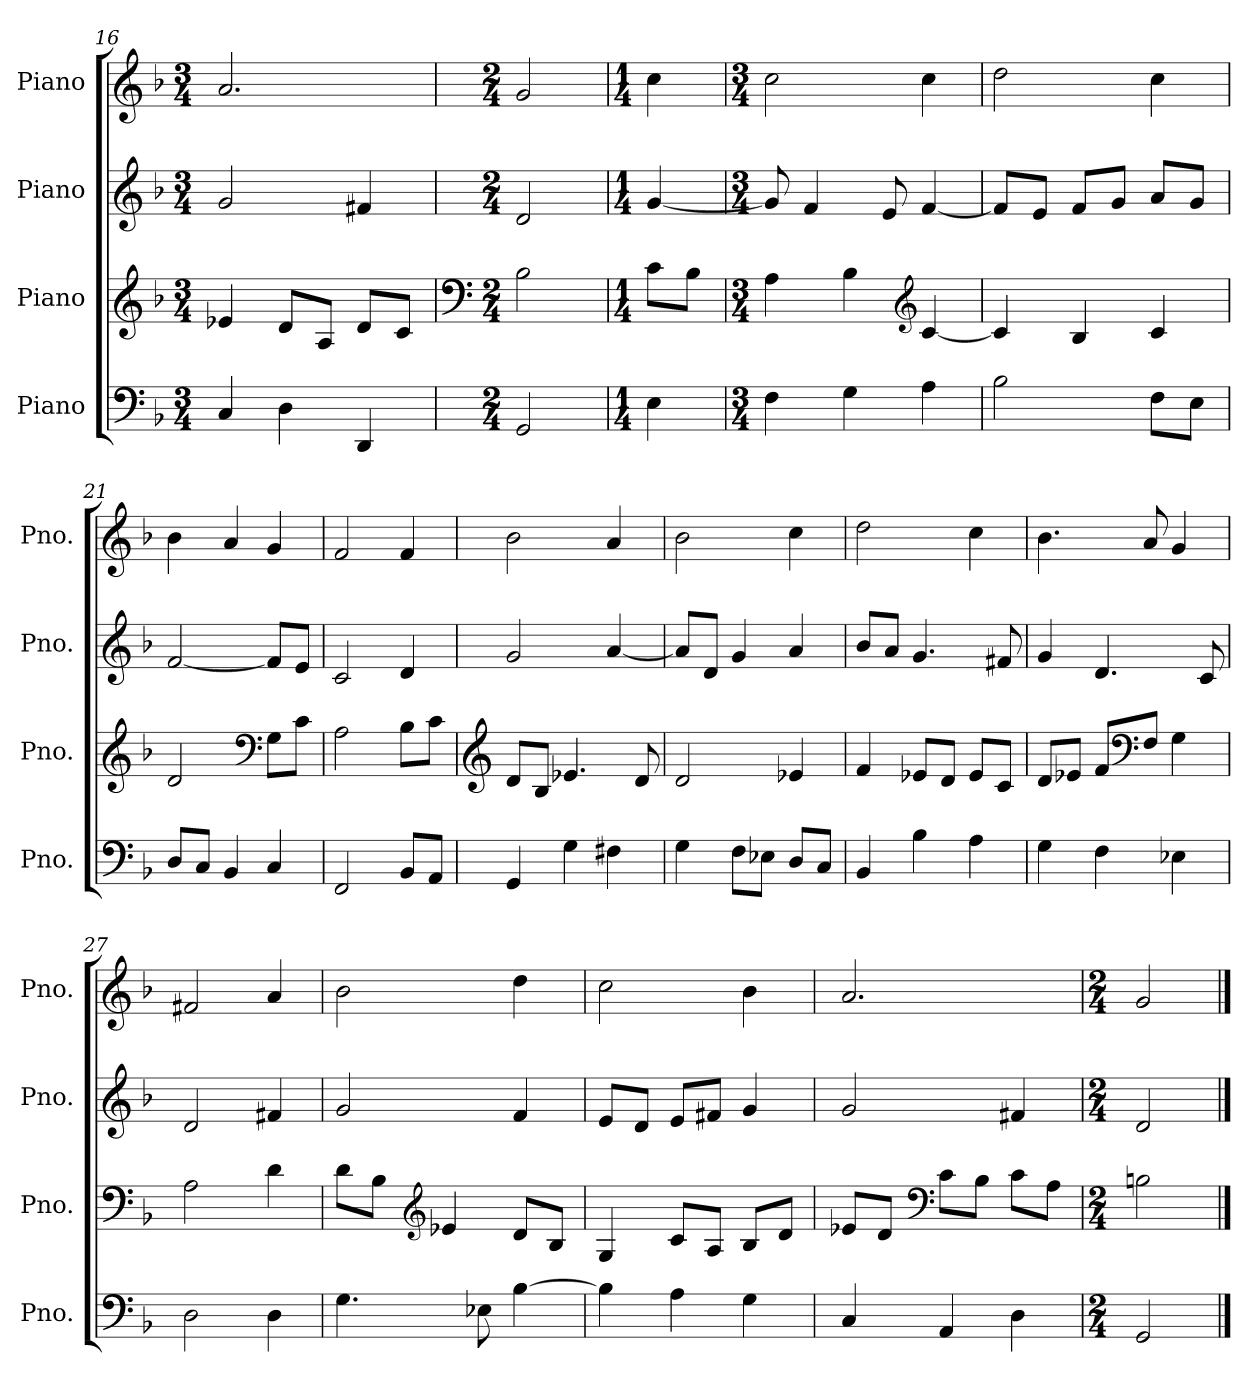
**kern	**kern	**kern	**kern
*part4	*part3	*part2	*part1
*staff4	*staff3	*staff2	*staff1
*I"Piano	*I"Piano	*I"Piano	*I"Piano
*I'Pno.	*I'Pno.	*I'Pno.	*I'Pno.
*clefF4	*clefG2	*clefG2	*clefG2
*k[b-]	*k[b-]	*k[b-]	*k[b-]
*M3/4	*M3/4	*M3/4	*M3/4
=16	=16	=16	=16
4C/	4e-X/	2g/	2.a/
4D\	8d/L	.	.
.	8A/J	.	.
4DD/	8d/L	4f#X/	.
.	8c/J	.	.
=17	=17	=17	=17
*	*clefF4	*	*
*M2/4	*M2/4	*M2/4	*M2/4
2GG/	2B-\	2d/	2g/
=18	=18	=18	=18
*M1/4	*M1/4	*M1/4	*M1/4
4E\	8c\L	[4g/	4cc\
.	8B-\J	.	.
!!LO:PB:g=z
=19	=19	=19	=19
*M3/4	*M3/4	*M3/4	*M3/4
4F\	4A\	8g/]	2cc\
.	.	4f/	.
4G\	4B-\	.	.
.	.	8e/	.
*	*clefG2	*	*
4A\	[4c/	[4f/	4cc\
=20	=20	=20	=20
2B-\	4c/]	8f/L]	2dd\
.	.	8e/J	.
.	4B-/	8f/L	.
.	.	8g/J	.
8F\L	4c/	8a/L	4cc\
8E\J	.	8g/J	.
=21	=21	=21	=21
8D/L	2d/	[2f/	4b-\
8C/J	.	.	.
4BB-/	.	.	4a/
*	*clefF4	*	*
4C/	8G\L	8f/L]	4g/
.	8c\J	8e/J	.
=22	=22	=22	=22
2FF/	2A\	2c/	2f/
8BB-/L	8B-\L	4d/	4f/
8AA/J	8c\J	.	.
=23	=23	=23	=23
*	*clefG2	*	*
4GG/	8d/L	2g/	2b-\
.	8B-/J	.	.
4G\	4.e-X/	.	.
4F#X\	.	[4a/	4a/
.	8d/	.	.
=24	=24	=24	=24
4G\	2d/	8a/L]	2b-\
.	.	8d/J	.
8F\L	.	4g/	.
8E-X\J	.	.	.
8D/L	4e-X/	4a/	4cc\
8C/J	.	.	.
!!LO:LB:g=z
=25	=25	=25	=25
4BB-/	4f/	8b-/L	2dd\
.	.	8a/J	.
4B-\	8e-X/L	4.g/	.
.	8d/J	.	.
4A\	8e-/L	.	4cc\
.	8c/J	8f#X/	.
=26	=26	=26	=26
4G\	8d/L	4g/	4.b-\
.	8e-X/J	.	.
4F\	8f/L	4.d/	.
*	*clefF4	*	*
.	8F/J	.	8a/
4E-X\	4G\	.	4g/
.	.	8c/	.
=27	=27	=27	=27
2D\	2A\	2d/	2f#X/
4D\	4d\	4f#X/	4a/
=28	=28	=28	=28
4.G\	8d\L	2g/	2b-\
.	8B-\J	.	.
*	*clefG2	*	*
.	4e-X/	.	.
8E-X\	.	.	.
[4B-\	8d/L	4f/	4dd\
.	8B-/J	.	.
=29	=29	=29	=29
4B-\]	4G/	8e/L	2cc\
.	.	8d/J	.
4A\	8c/L	8e/L	.
.	8A/J	8f#X/J	.
4G\	8B-/L	4g/	4b-\
.	8d/J	.	.
!!LO:LB:g=z
=30	=30	=30	=30
4C/	8e-X/L	2g/	2.a/
.	8d/J	.	.
*	*clefF4	*	*
4AA/	8c\L	.	.
.	8B-\J	.	.
4D\	8c\L	4f#X/	.
.	8A\J	.	.
=31	=31	=31	=31
*M2/4	*M2/4	*M2/4	*M2/4
2GG/	2Bn\	2d/	2g/
==	==	==	==
*-	*-	*-	*-
